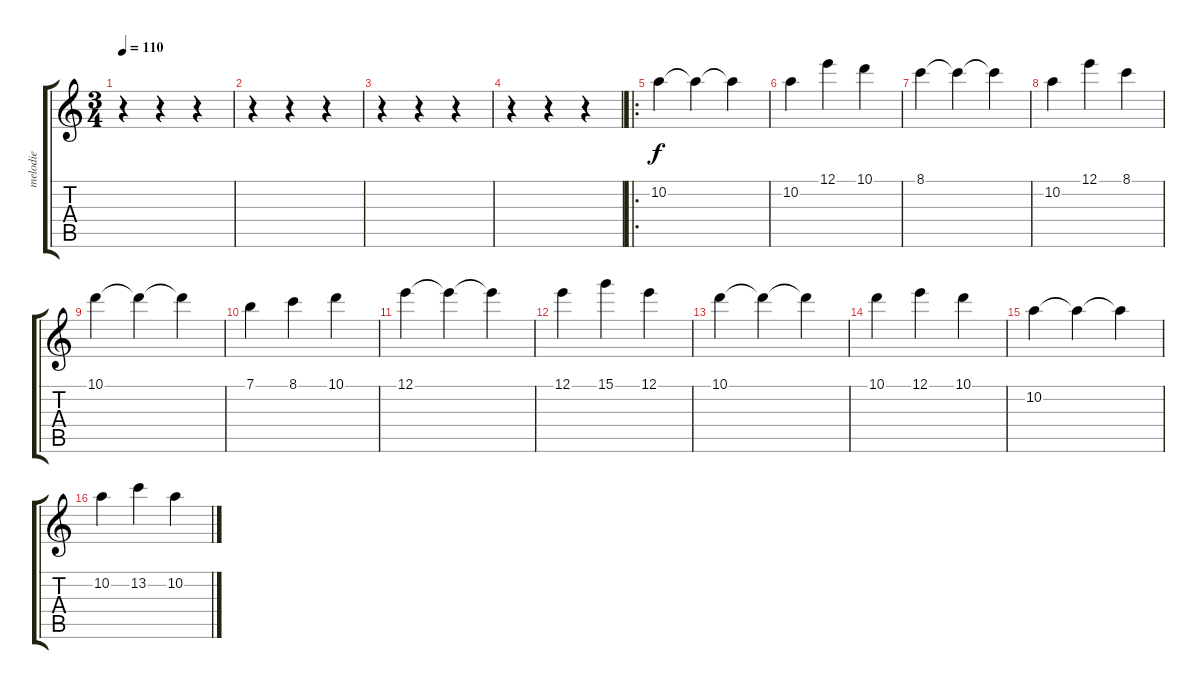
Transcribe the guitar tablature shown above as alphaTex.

\track ("melodie" "melodie") {instrument acousticguitarsteel}
\staff {score tabs}
\tuning (E4 B3 G3 D3 A2 E2) {hide}
\ts (3 4)
\tempo 110
\clef g2
\ks c
r.4{dy f instrument acousticguitarsteel} r.4 r.4 |
r.4 r.4 r.4 |
r.4 r.4 r.4 |
r.4 r.4 r.4 |
\ro
10.2.4 10.2{t}.4 10.2{t}.4 |
10.2.4 12.1.4 10.1.4 |
8.1.4 8.1{t}.4 8.1{t}.4 |
10.2.4 12.1.4 8.1.4 |
10.1.4 10.1{t}.4 10.1{t}.4 |
7.1.4 8.1.4 10.1.4 |
12.1.4 12.1{t}.4 12.1{t}.4 |
12.1.4 15.1.4 12.1.4 |
10.1.4 10.1{t}.4 10.1{t}.4 |
10.1.4 12.1.4 10.1.4 |
10.2.4 10.2{t}.4 10.2{t}.4 |
10.2.4 13.2.4 10.2.4
